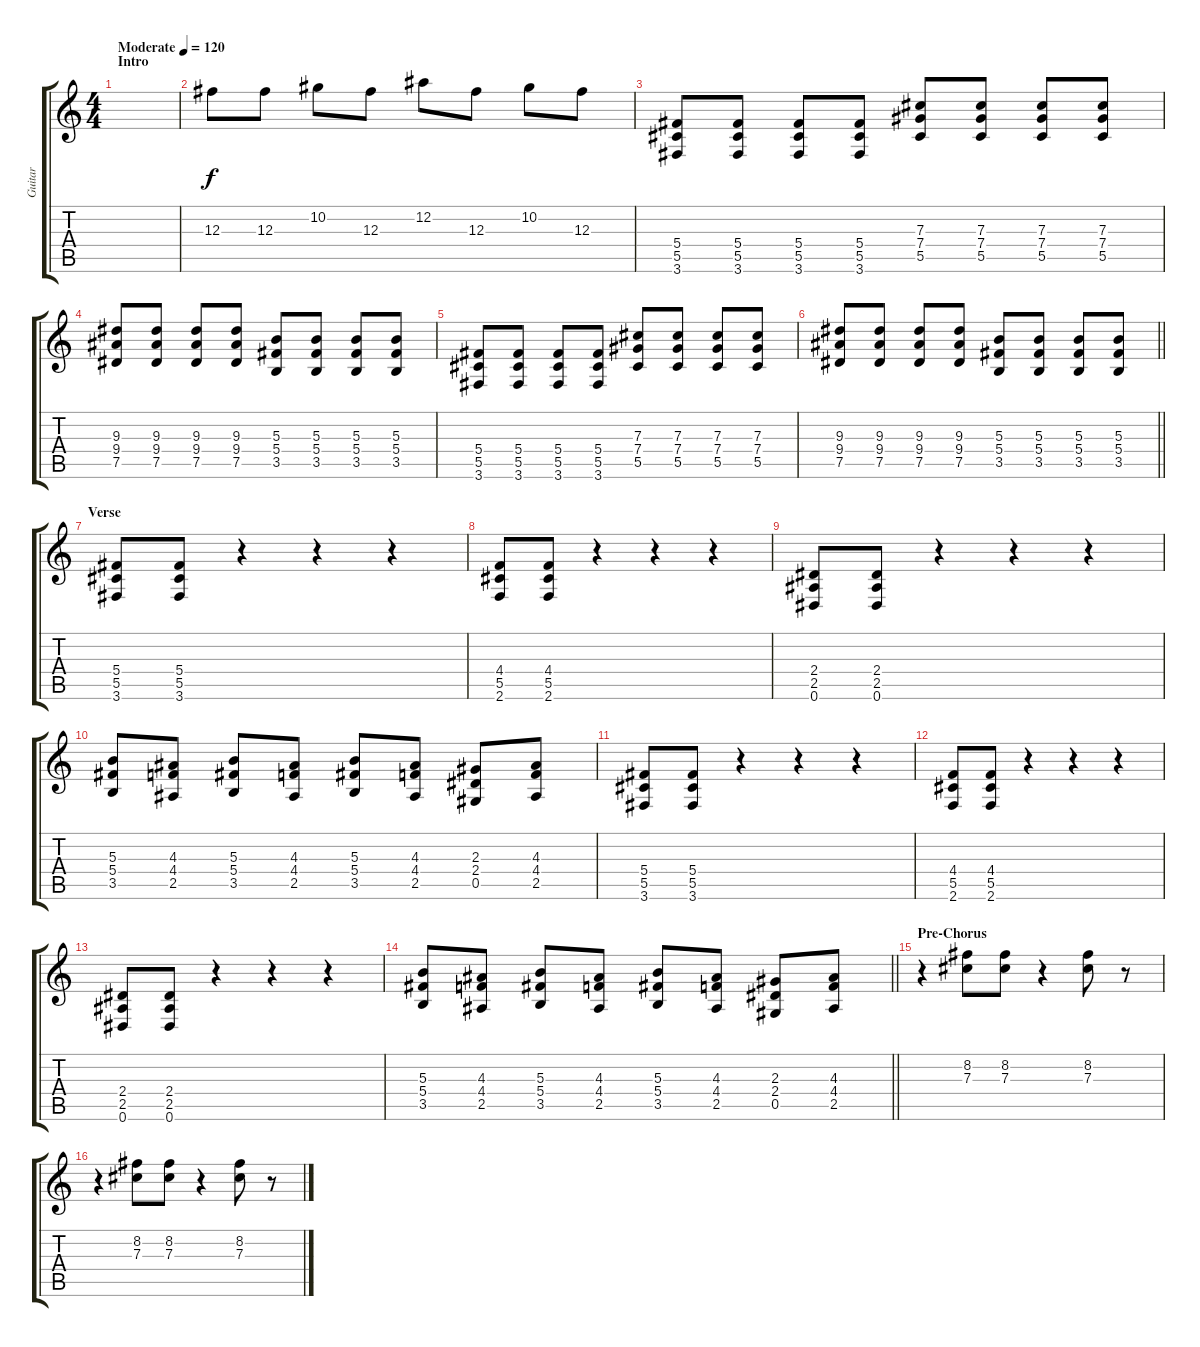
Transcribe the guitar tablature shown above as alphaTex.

\track ("Guitar" "Guitar") {instrument distortionguitar}
\staff {score tabs}
\tuning (Eb4 Bb3 Gb3 Db3 Ab2 Eb2) {hide}
\ts (4 4)
\section ("" "Intro")
\tempo (120 "Moderate")
\clef g2
\ks c
|
12.3.8{volume 8 balance 16} 12.3.8 10.2.8 12.3.8 12.2.8 12.3.8 10.2.8 12.3.8 |
(5.4 5.5 3.6).8{volume 11 balance 8} (5.4 5.5 3.6).8 (5.4 5.5 3.6).8 (5.4 5.5 3.6).8 (7.3 7.4 5.5).8 (7.3 7.4 5.5).8 (7.3 7.4 5.5).8 (7.3 7.4 5.5).8 |
(9.3 9.4 7.5).8 (9.3 9.4 7.5).8 (9.3 9.4 7.5).8 (9.3 9.4 7.5).8 (5.3 5.4 3.5).8 (5.3 5.4 3.5).8 (5.3 5.4 3.5).8 (5.3 5.4 3.5).8 |
(5.4 5.5 3.6).8 (5.4 5.5 3.6).8 (5.4 5.5 3.6).8 (5.4 5.5 3.6).8 (7.3 7.4 5.5).8 (7.3 7.4 5.5).8 (7.3 7.4 5.5).8 (7.3 7.4 5.5).8 |
\barLineRight lightlight
(9.3 9.4 7.5).8 (9.3 9.4 7.5).8 (9.3 9.4 7.5).8 (9.3 9.4 7.5).8 (5.3 5.4 3.5).8 (5.3 5.4 3.5).8 (5.3 5.4 3.5).8 (5.3 5.4 3.5).8 |
\section ("" "Verse")
(5.4 5.5 3.6).8 (5.4 5.5 3.6).8 r.4 r.4 r.4 |
(4.4 5.5 2.6).8 (4.4 5.5 2.6).8 r.4 r.4 r.4 |
(2.4 2.5 0.6).8 (2.4 2.5 0.6).8 r.4 r.4 r.4 |
(5.3 5.4 3.5).8 (4.3 4.4 2.5).8 (5.3 5.4 3.5).8 (4.3 4.4 2.5).8 (5.3 5.4 3.5).8 (4.3 4.4 2.5).8 (2.3 2.4 0.5).8 (4.3 4.4 2.5).8 |
(5.4 5.5 3.6).8 (5.4 5.5 3.6).8 r.4 r.4 r.4 |
(4.4 5.5 2.6).8 (4.4 5.5 2.6).8 r.4 r.4 r.4 |
(2.4 2.5 0.6).8 (2.4 2.5 0.6).8 r.4 r.4 r.4 |
\barLineRight lightlight
(5.3 5.4 3.5).8 (4.3 4.4 2.5).8 (5.3 5.4 3.5).8 (4.3 4.4 2.5).8 (5.3 5.4 3.5).8 (4.3 4.4 2.5).8 (2.3 2.4 0.5).8 (4.3 4.4 2.5).8 |
\section ("" "Pre-Chorus")
r.4 (8.2 7.3).8 (8.2 7.3).8 r.4 (8.2 7.3).8 r.8 |
r.4 (8.2 7.3).8 (8.2 7.3).8 r.4 (8.2 7.3).8 r.8
